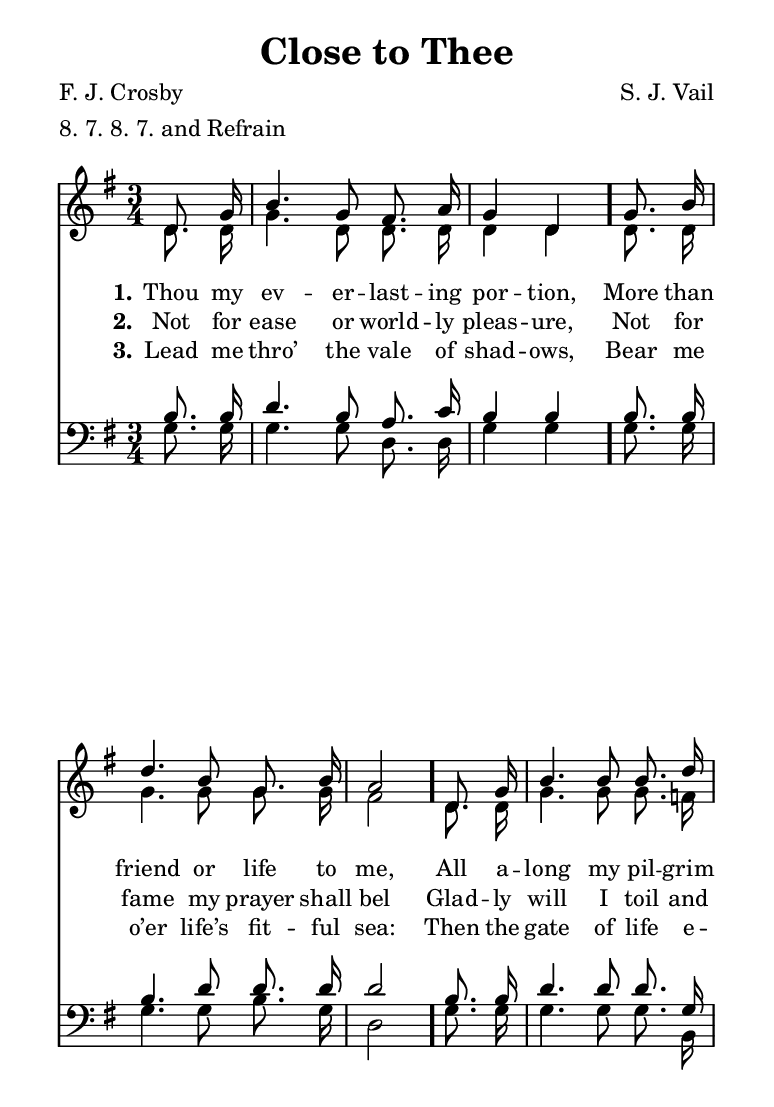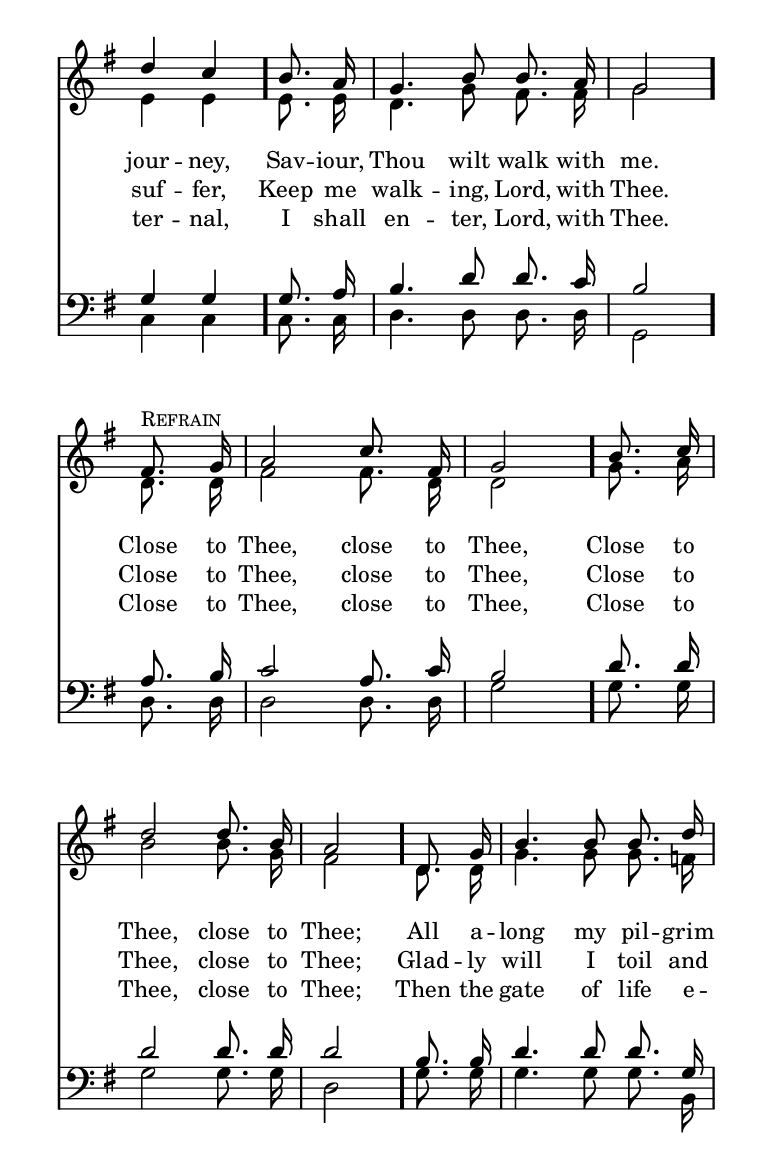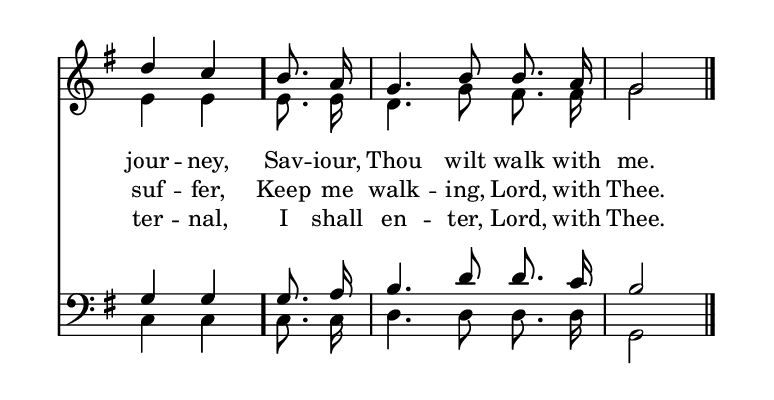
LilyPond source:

\include "common/global.ily"
\paper {
  \include "common/paper.ily"
}

\header{
  hymnnumber = "213"
  title = "Close to Thee"
  tunename = ""
  meter = "8. 7. 8. 7. and Refrain"
  poet = "F. J. Crosby"
  composer = "S. J. Vail"
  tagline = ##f
}

global = {
  \include "common/overrides.ily"
  \override Staff.TimeSignature.style = #'numbered
  \time 3/4
  \override Score.MetronomeMark.transparent = ##t % hide all fermata changes too
  \tempo 4=80
  \key g \major
  \partial 4
  \autoBeamOff
}

patternA = { c8. c16 | c4. c8 c8. c16 | c4 c }
patternB = { c8. c16 | c4. c8 c8. c16 | c2 }
patternC = { c8. c16 | c2 }

notesSoprano = {
\global
\relative c' {

  d8. g16 | b4. g8 fis8. a16 | g4 d
  \changePitch \patternB { g b | d b g b | a }
  \changePitch \patternA { d, g | b b b d | d c }
  \changePitch \patternB { b a | g b b a | g }

  << s^\markup { \small \caps "Refrain" }
  \changePitch \patternC { fis g | a c fis, | g } >>
  \changePitch \patternC { b c | d d b | a }
  \changePitch \patternA { d, g | b b b d | d c }
  \changePitch \patternB { b a | g b b a | g }

  \bar "|."

}
}

notesAlto = {
\global
\relative e' {

  \changePitch \patternA { d d | g d d d | d d }
  \changePitch \patternB { d d | g g g g | fis }
  \changePitch \patternA { d d | g g g f | e e }
  \changePitch \patternB { e e | d g fis fis | g }

  \changePitch \patternC { d d | fis fis d | d }
  \changePitch \patternC { g a | b b g | fis }
  \changePitch \patternA { d d | g g g f | e e }
  \changePitch \patternB { e e | d g fis fis | g }

}
}

notesTenor = {
\global
\relative a {

  \changePitch \patternA { b b | d b a c | b b }
  \changePitch \patternB { b b | b d d d | d }
  \changePitch \patternA { b b | d d d g, | g g }
  \changePitch \patternB { g a | b d d c | b }

  \changePitch \patternC { a b | c a c | b }
  \changePitch \patternC { d d | d d d | d }
  \changePitch \patternA { b b | d d d g, | g g }
  \changePitch \patternB { g a | b d d c | b }

}
}

notesBass = {
\global
\relative f {

  \changePitch \patternA { g g | g g d d | g g }
  \changePitch \patternB { g g | g g b g | d }
  \changePitch \patternA { g g | g g g b, | c c }
  \changePitch \patternB { c c | d d d d | g, }

  \changePitch \patternC { d' d | d d d | g }
  \changePitch \patternC { g g | g g g | d }
  \changePitch \patternA { g g | g g g b, | c c }
  \changePitch \patternB { c c | d d d d | g, }

}
}

RefrainA = \lyricmode {

Close to Thee, close to Thee, \bar "."
Close to Thee, close to Thee; \bar "."
All a -- long my pil -- grim jour -- ney, \bar "."
Sav -- iour, Thou wilt walk with me. \bar "."

}

wordsA = \lyricmode {
\set stanza = "1."

Thou my ev -- er -- last -- ing por -- tion, \bar "."
More than friend or life to me, \bar "."
All a -- long my pil -- grim jour -- ney, \bar "."
Sav -- iour, Thou wilt walk with me. \bar "."

\RefrainA

}

RefrainB = \lyricmode {

Close to Thee, close to Thee,
Close to Thee, close to Thee;
Glad -- ly will I toil and suf -- fer,
Keep me walk -- ing, Lord, with Thee.

}

wordsB = \lyricmode {
\set stanza = "2."

Not for ease or world -- ly pleas -- ure,
Not for fame my prayer shall bel
Glad -- ly will I toil and suf -- fer,
Keep me walk -- ing, Lord, with Thee.

\RefrainB

}

RefrainC = \lyricmode {

Close to Thee, close to Thee,
Close to Thee, close to Thee;
Then the gate of life e -- ter -- nal,
I shall en -- ter, Lord, with Thee.

}

wordsC = \lyricmode {
\set stanza = "3."

Lead me thro’ the vale of shad -- ows,
Bear me o’er life’s fit -- ful sea:
Then the gate of life e -- ter -- nal,
I shall en -- ter, Lord, with Thee.

\RefrainC

}

\score {
  \context ChoirStaff <<
    \context Staff = upper <<
      \set ChoirStaff.systemStartDelimiter = #'SystemStartBar
      \context Voice  = sopranos { \voiceOne << \notesSoprano >> }
      \context Voice  = altos { \voiceTwo << \notesAlto >> }
      \context Lyrics = one   \lyricsto sopranos \wordsA
      \context Lyrics = two   \lyricsto sopranos \wordsB
      \context Lyrics = three \lyricsto sopranos \wordsC
    >>
    \context Staff = men <<
      \clef bass
      \context Voice  = tenors { \voiceOne << \notesTenor >> }
      \context Voice  = basses { \voiceTwo << \notesBass >> }
    >>
  >>
  \layout {
    \include "common/layout.ily"
  }
  \midi{
    \include "common/midi.ily"
  }
}

\version "2.19.49"  % necessary for upgrading to future LilyPond versions.

% vi:set et ts=2 sw=2 ai nocindent syntax=lilypond:
